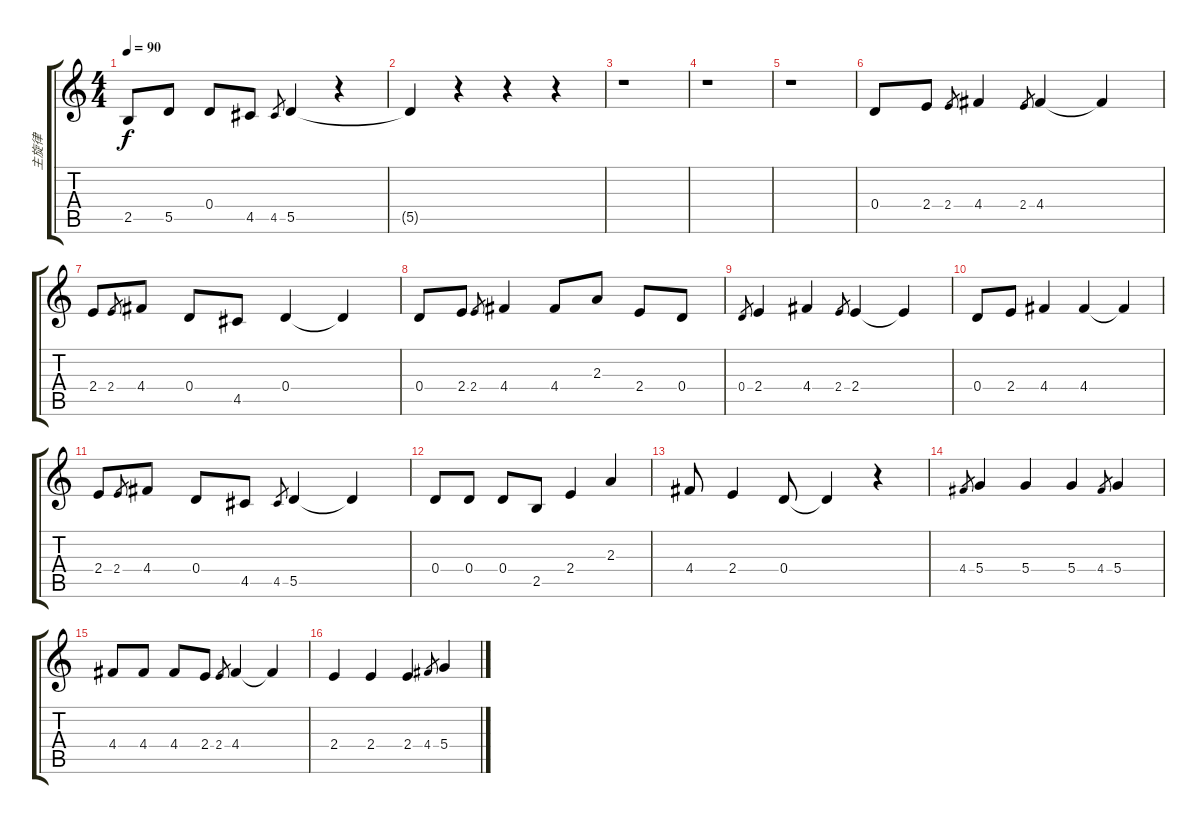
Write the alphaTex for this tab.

\track ("主旋律" "主旋律") {instrument electricguitarclean}
\staff {score tabs}
\tuning (E4 B3 G3 D3 A2 E2) {hide}
\ts (4 4)
\tempo 90
\clef g2
\ks c
2.5.8{dy f} 5.5.8 0.4.8 4.5.8 4.5.8{gr} 5.5.4 r.4 |
5.5{t}.4 r.4 r.4 r.4 |
r.1 |
r.1 |
r.1 |
0.4.8 2.4.8 2.4.8{gr} 4.4.4 2.4.8{gr} 4.4.4 4.4{t}.4 |
2.4.8 2.4.8{gr} 4.4.8 0.4.8 4.5.8 0.4.4 0.4{t}.4 |
0.4.8 2.4.8 2.4.8{gr} 4.4.4 4.4.8 2.3.8 2.4.8 0.4.8 |
0.4.8{gr} 2.4.4 4.4.4 2.4.8{gr} 2.4.4 2.4{t}.4 |
0.4.8 2.4.8 4.4.4 4.4.4 4.4{t}.4 |
2.4.8 2.4.8{gr} 4.4.8 0.4.8 4.5.8 4.5.8{gr} 5.5.4 5.5{t}.4 |
0.4.8 0.4.8 0.4.8 2.5.8 2.4.4 2.3.4 |
4.4.8 2.4.4 0.4.8 0.4{t}.4 r.4 |
4.4.8{gr} 5.4.4 5.4.4 5.4.4 4.4.8{gr} 5.4.4 |
4.4.8 4.4.8 4.4.8 2.4.8 2.4.8{gr} 4.4.4 4.4{t}.4 |
2.4.4 2.4.4 2.4.4 4.4.8{gr} 5.4.4
